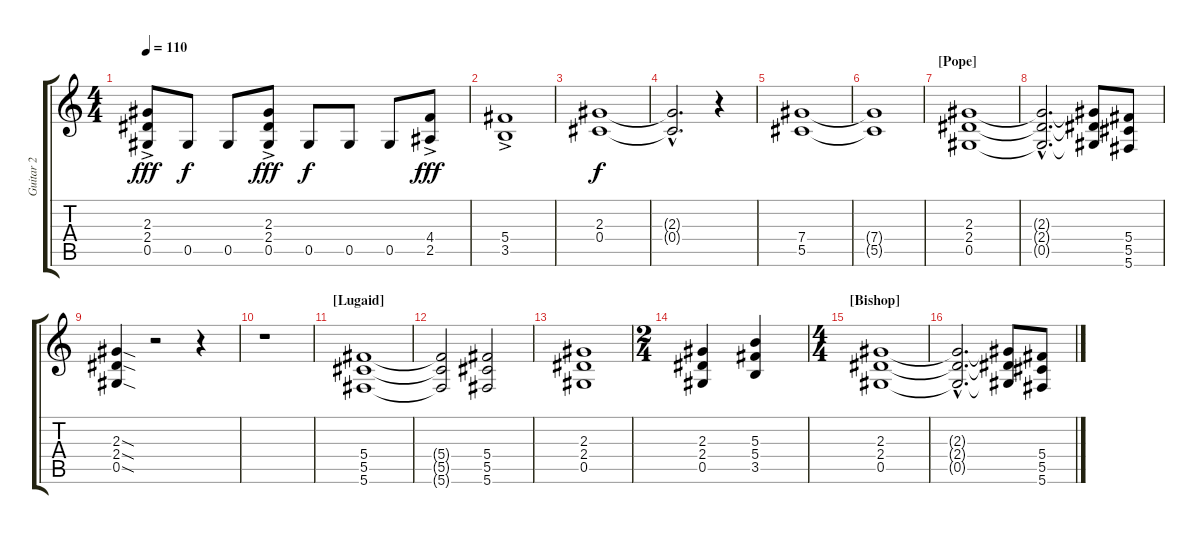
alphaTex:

\track ("Guitar 2" "Guitar 2") {instrument overdrivenguitar}
\staff {score tabs}
\tuning (Eb4 Bb3 Gb3 Db3 Ab2 Db2) {hide}
\ts (4 4)
\tempo 110
\clef g2
\ks c
(2.3{ac} 2.4 0.5).8{dy fff} 0.5.8{dy f} 0.5.8 (2.3{ac} 2.4 0.5).8{dy fff} 0.5.8{dy f} 0.5.8 0.5.8 (4.4{ac} 2.5).8{dy fff} |
(5.4{ac} 3.5).1 |
(2.3 0.4).1{dy f} |
(2.3{hac t} 0.4{hac t}).2{d} r.4 |
(7.4 5.5).1 |
(7.4{t} 5.5{t}).1 |
\section ("" "[Pope]")
(2.3 2.4 0.5).1 |
(2.3{hac t} 2.4{hac t} 0.5{hac t}).2{d} (2.3{t} 2.4{t} 0.5{t}).8 (5.4 5.5 5.6).8 |
(2.3{sod} 2.4{sod} 0.5{sod}).4 r.2 r.4 |
r.1 |
\section ("" "[Lugaid]")
(5.4 5.5 5.6).1 |
(5.4{t} 5.5{t} 5.6{t}).2 (5.4 5.5 5.6).2 |
(2.3 2.4 0.5).1 |
\ts (2 4)
(2.3 2.4 0.5).4 (5.3 5.4 3.5).4 |
\ts (4 4)
\section ("" "[Bishop]")
(2.3 2.4 0.5).1 |
(2.3{hac t} 2.4{hac t} 0.5{hac t}).2{d} (2.3{t} 2.4{t} 0.5{t}).8 (5.4 5.5 5.6).8
